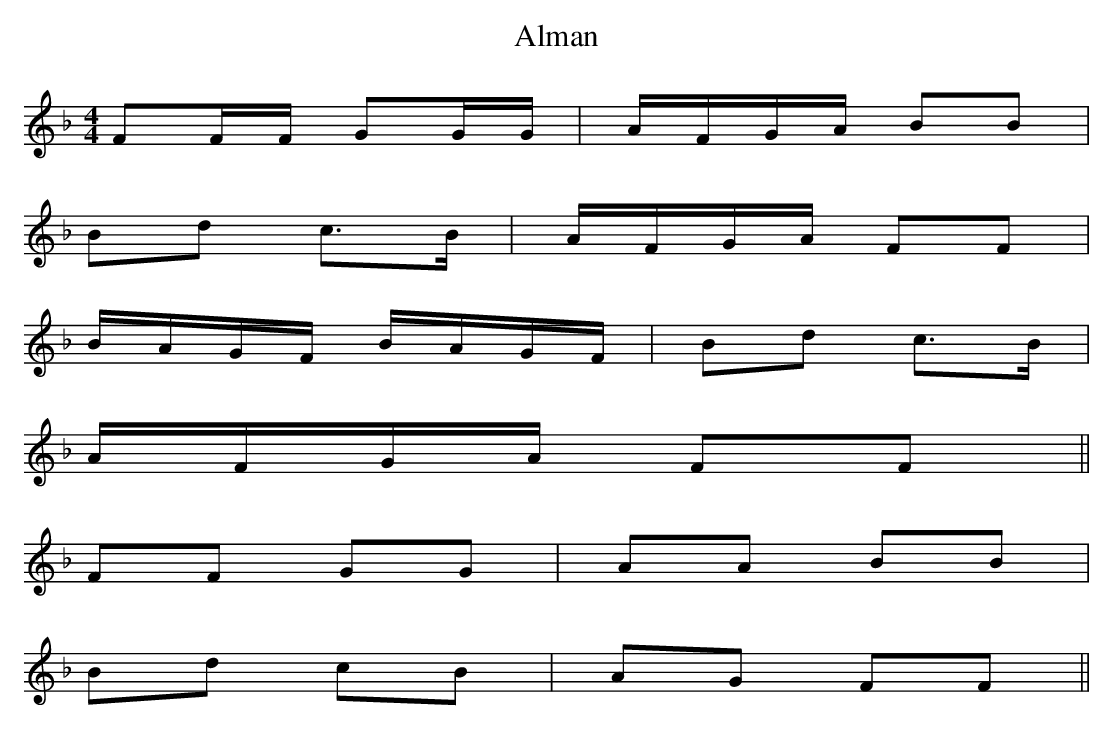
X:1
T:Alman
M:4/4
K:F
FF/F/ GG/G/ | A/F/G/A/ BB |
Bd c>B | A/F/G/A/ FF |
B/A/G/F/ B/A/G/F/ | Bd c>B |
A/F/G/A/ FF ||
FF GG | AA BB |
Bd cB | AG FF ||
